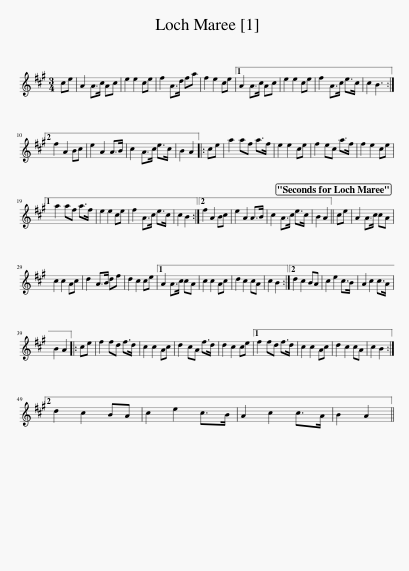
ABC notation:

X:1
L:1/8
M:3/4
I:linebreak $
K:A
V:1 treble
V:1
 ce | A2 A>c Ac | e2 e2 ce | f2 A>d fa | f2 e2 ce |1 %5
 A2 A>c Ac | e2 e2 ce | f2 A>c e>c | c2 B3 :|2$ f2 A2 Bc | %10
 e2 A2 A>B | c2 A>c e>c | B2 A2 |: ce | a2 af a>f | %15
 e2 e2 ce | f2 ec a>f | f2 e2 ce |1$ a2 af a>f | e2 e2 ce | %20
 f2 A>c e>c | c2 B2 :|2 f2 A2 Bc | e2 A2 A>B | c2 A>c e>c | %25
 B2 A2 || ce | A2 A>c cA |$ c2 c2 Ac | d2 A>B df | %30
 d2 c2 ce |1 A2 A>c cA | c2 c2 Ac | d2 c2 cA | c2 B2 :|2 %35
 d2 c2 BA | c2 e2 c>B | A2 c2 c>A |$ B2 A2 |: ce | %40
 f2 fd f>d | c2 c2 Ac | d2 cA f>d | d2 c2 ce |1 f2 fd f>d | %45
 c2 c2 Ac | d2 c2 cA | c2 B2 :|2$ d2 c2 BA | c2 e2 c>B | %50
 A2 c2 c>A | B2 A2 || %52
